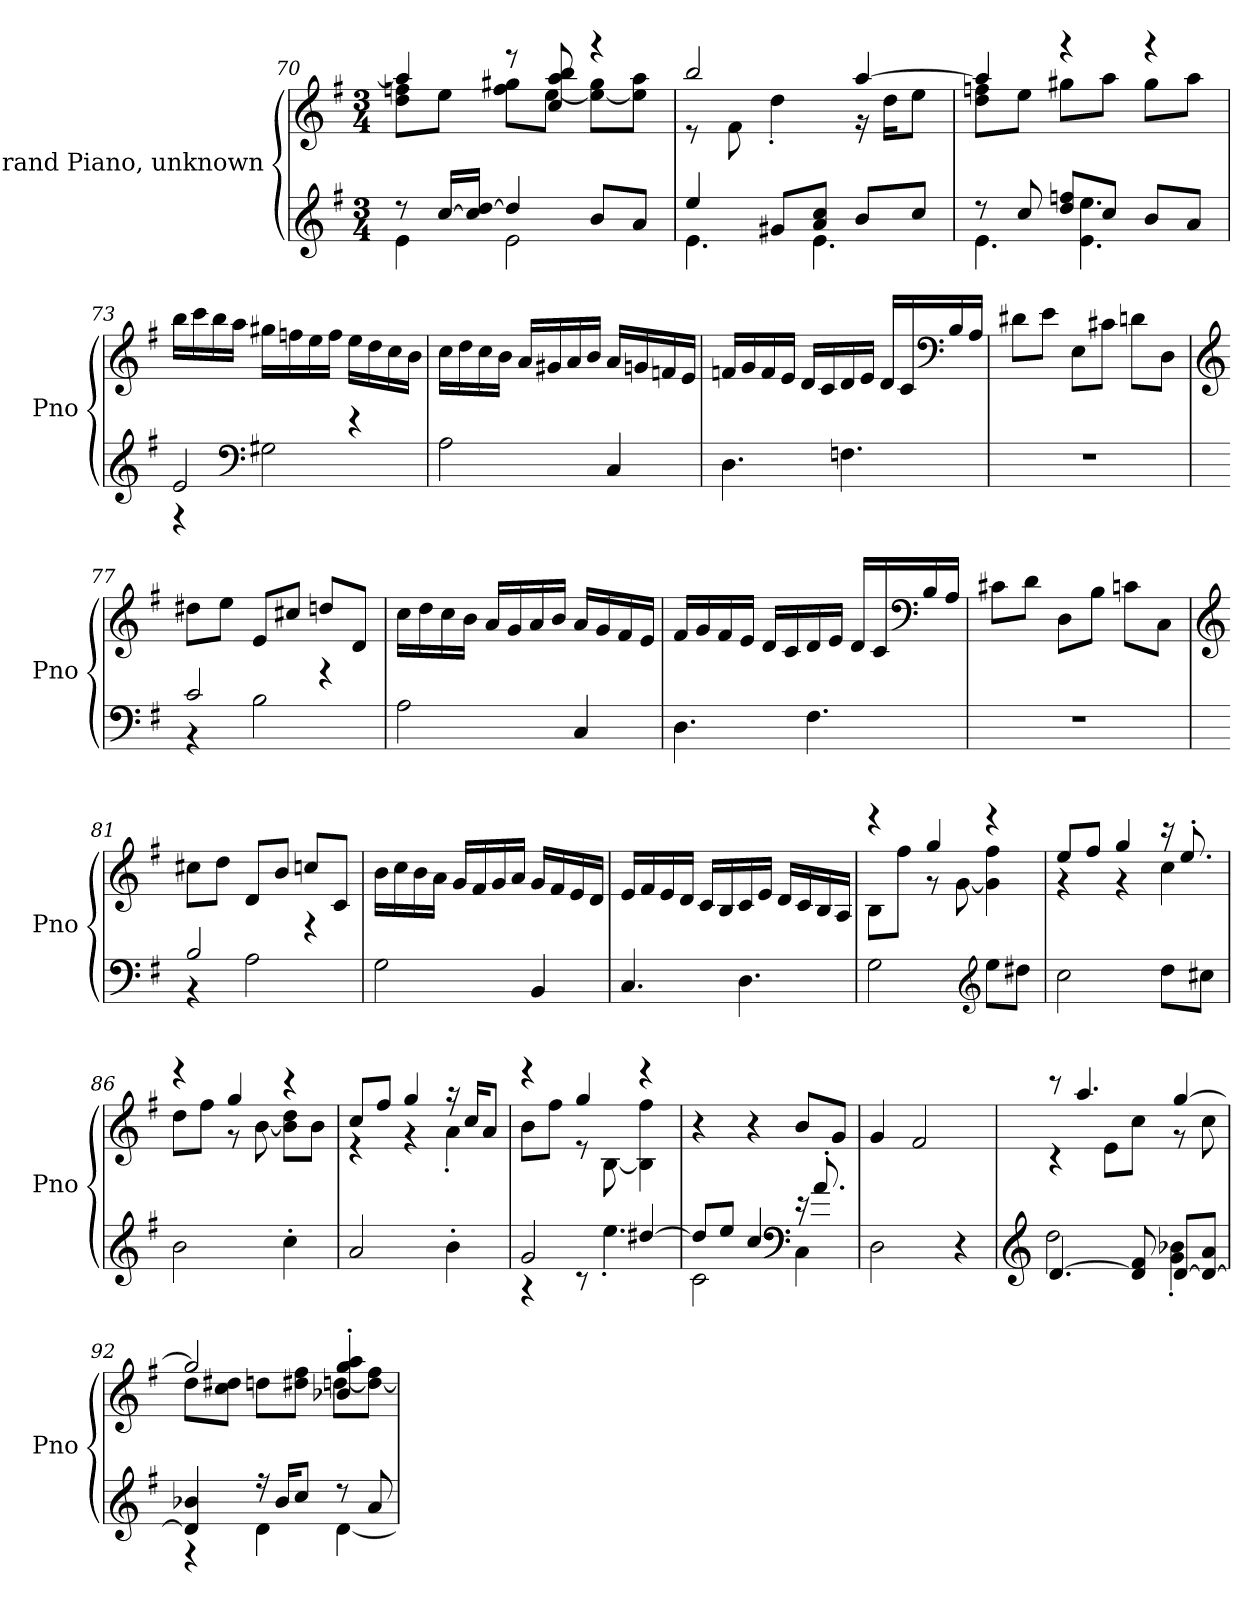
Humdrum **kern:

**kern	**kern
*part1	*part1
*staff2	*staff1
*I"Grand Piano, unknown	*
*I'Pno	*
*clefG2	*clefG2
*k[f#]	*k[f#]
*M3/4	*M3/4
=70	=70
*^	*^
8r	4e\	4aa/]	8dd\ 8ffn\L
[16cc/LL	.	.	8ee\J
16cc/] [16dd/JJ	.	.	.
4dd/]	2e\	8r	8ff\ 8gg#X\L
.	.	8cc/ 8aa/ 8bb/	[8ee\J
8b/L	.	4r	8ee\_ 8gg#\L
8a/J	.	.	8ee\] 8aa\J
!!LO:LB:g=z	!!
=71	=71	=71	=71
4ee/	4.e\	2bb/	8r
.	.	.	8f#\
8g#X/L	.	.	4dd'\
8a/ 8cc/J	4.e\	.	.
8b/L	.	[4aa/	16r
.	.	.	16dd\KL
8cc/J	.	.	8ee\J
=72	=72	=72	=72
8r	4.e\	4aa/]	8dd\ 8ffn\L
8cc/	.	.	8ee\J
8dd/ 8ffn/L	.	4r	8gg#X\L
8cc/J	4.e\ 4.ee\	.	8aa\J
8b/L	.	4r	8gg#\L
8a/J	.	.	8aa\J
*	*	*v	*v
=73	=73	=73
2e/	4r	16bb\LL
.	.	16ccc\
.	.	16bb\
.	.	16aa\JJ
*clefF4	*	*
.	2G#X\	16gg#X\LL
.	.	16ffn\
.	.	16ee\
.	.	16ff\JJ
4r	.	16ee\LL
.	.	16dd\
.	.	16cc\
.	.	16b\JJ
*v	*v	*
=74	=74
2A\	16cc\LL
.	16dd\
.	16cc\
.	16b\JJ
.	16a/LL
.	16g#X/
.	16a/
.	16b/JJ
4C/	16a/LL
.	16gn/
.	16fn/
.	16e/JJ
!!LO:LB:g=z
=75	=75
4.D\	16fn/LL
.	16g/
.	16f/
.	16e/JJ
.	16d/LL
.	16c/
4.Fn\	16d/
.	16e/JJ
.	16d/LL
.	16c/
*	*clefF4
.	16B/
.	16A/JJ
=76	=76
2.r	8d#X\L
.	8e\J
.	8E\L
.	8c#X\J
.	8dn\L
.	8D\J
=77	=77
*	*clefG2
*^	*
2c/	4r	8dd#X\L
.	.	8ee\J
.	2B\	8e/L
.	.	8cc#X/J
4r	.	8ddn/L
.	.	8d/J
*v	*v	*
=78	=78
2A\	16cc\LL
.	16dd\
.	16cc\
.	16b\JJ
.	16a/LL
.	16g/
.	16a/
.	16b/JJ
4C/	16a/LL
.	16g/
.	16f#/
.	16e/JJ
!!LO:LB:g=z
=79	=79
4.D\	16f#/LL
.	16g/
.	16f#/
.	16e/JJ
.	16d/LL
.	16c/
4.F#\	16d/
.	16e/JJ
.	16d/LL
.	16c/
*	*clefF4
.	16B/
.	16A/JJ
=80	=80
2.r	8c#X\L
.	8d\J
.	8D\L
.	8B\J
.	8cn\L
.	8C\J
=81	=81
*	*clefG2
*^	*
2B/	4r	8cc#X\L
.	.	8dd\J
.	2A\	8d/L
.	.	8b/J
4r	.	8ccn/L
.	.	8c/J
*v	*v	*
=82	=82
2G\	16b\LL
.	16cc\
.	16b\
.	16a\JJ
.	16g/LL
.	16f#/
.	16g/
.	16a/JJ
4BB/	16g/LL
.	16f#/
.	16e/
.	16d/JJ
!!LO:LB:g=z
=83	=83
4.C/	16e/LL
.	16f#/
.	16e/
.	16d/JJ
.	16c/LL
.	16B/
4.D\	16c/
.	16e/JJ
.	16d/LL
.	16c/
.	16B/
.	16A/JJ
=84	=84
*	*^
2G\	4r	8B\L
.	.	8ff#\J
.	4gg/	8r
.	.	[8g\
*clefG2	*	*
8ee\L	4r	4g\] 4ff#\
8dd#X\J	.	.
=85	=85	=85
2cc\	8ee/L	4r
.	8ff#/J	.
.	4gg/	4r
8dd\L	16r	4cc\
.	8.ee'/	.
8cc#X\J	.	.
=86	=86	=86
2b\	4r	8dd\L
.	.	8ff#\J
.	4gg/	8r
.	.	[8b\
4cc'\	4r	8b\] 8dd\L
.	.	8b\J
=87	=87	=87
2a/	8cc/L	4r
.	8ff#/J	.
.	4gg/	4r
4b'\	16r	4a'\
.	16cc/KL	.
.	8a/J	.
=88	=88	=88
*^	*	*
2g/	4r	4r	8b\L
.	.	.	8ff#\J
.	8r	4gg/	8r
.	4.ee'\	.	[8B\
[4dd#X/	.	4r	4B\] 4ff#\
*	*	*v	*v
!!LO:LB:g=z
=89	=89	=89
8dd#/L]	2c\	4r
8ee/J	.	.
4cc/	.	4r
*clefF4	*	*
16r	4C\	8b/L
8.a'/	.	.
.	.	8g/J
*v	*v	*
=90	=90
2D\	4g/
.	2f#/
4r	.
=91	=91
*clefG2	*
*^	*^
[4.d/	2dd\	8r	4r
.	.	4.aa/	.
.	.	.	8e\L
8d/] 8f#/	.	.	8cc\J
[8d/L	4g\' 4b-X\'	[4gg/	8r
8d/_ 8a/J	.	.	8cc\
=92	=92	=92	=92
4d/] 4b-X/	4r	2gg/]	8dd\L
.	.	.	8cc\ 8dd#X\J
16r	4d\	.	8ddn\L
16b-/KL	.	.	.
8cc/J	.	.	8dd#X\ 8ff#\J
8r	[4d\	4b-X/' 4gg/' 4aa/'	[8ddn\L
8a/	.	.	8dd\_ 8ff#\J
*v	*v	*	*
*	*v	*v
=	=
*-	*-
